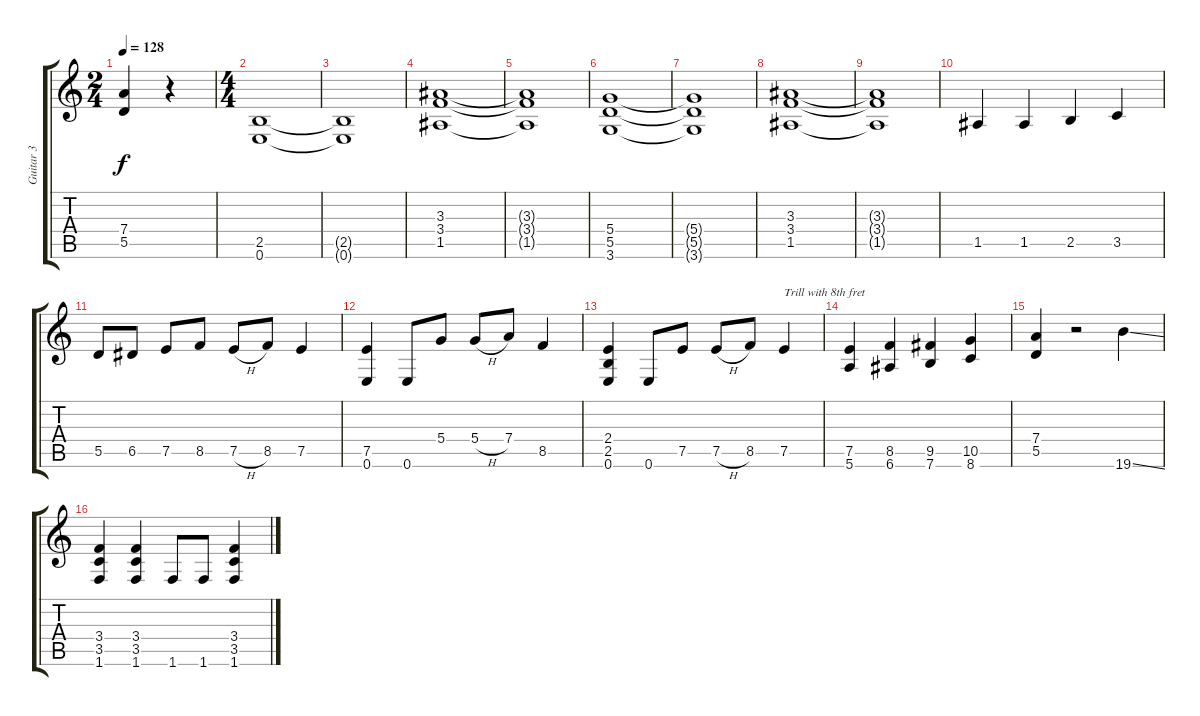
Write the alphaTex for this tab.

\track ("Guitar 3" "Guitar 3") {instrument distortionguitar}
\staff {score tabs}
\tuning (E4 B3 G3 D3 A2 E2) {hide}
\ts (2 4)
\tempo 128
\clef g2
\ks c
(7.4 5.5).4{dy f} r.4 |
\ts (4 4)
(2.5 0.6).1 |
(2.5{t} 0.6{t}).1 |
(3.3 3.4 1.5).1 |
(3.3{t} 3.4{t} 1.5{t}).1 |
(5.4 5.5 3.6).1 |
(5.4{t} 5.5{t} 3.6{t}).1 |
(3.3 3.4 1.5).1 |
(3.3{t} 3.4{t} 1.5{t}).1 |
1.5.4 1.5.4 2.5.4 3.5.4 |
5.5.8 6.5.8 7.5.8 8.5.8 7.5{h}.8 8.5.8 7.5.4 |
(7.5 0.6).4 0.6.8 5.4.8 5.4{h}.8 7.4.8 8.5.4 |
(2.4 2.5 0.6).4 0.6.8 7.5.8 7.5{h}.8 8.5.8 7.5.4{txt "Trill with 8th fret"} |
(7.5 5.6).4 (8.5 6.6).4 (9.5 7.6).4 (10.5 8.6).4 |
(7.4 5.5).4 r.2 19.6{ss}.4 |
(3.4 3.5 1.6).4 (3.4 3.5 1.6).4 1.6.8 1.6.8 (3.4 3.5 1.6).4
